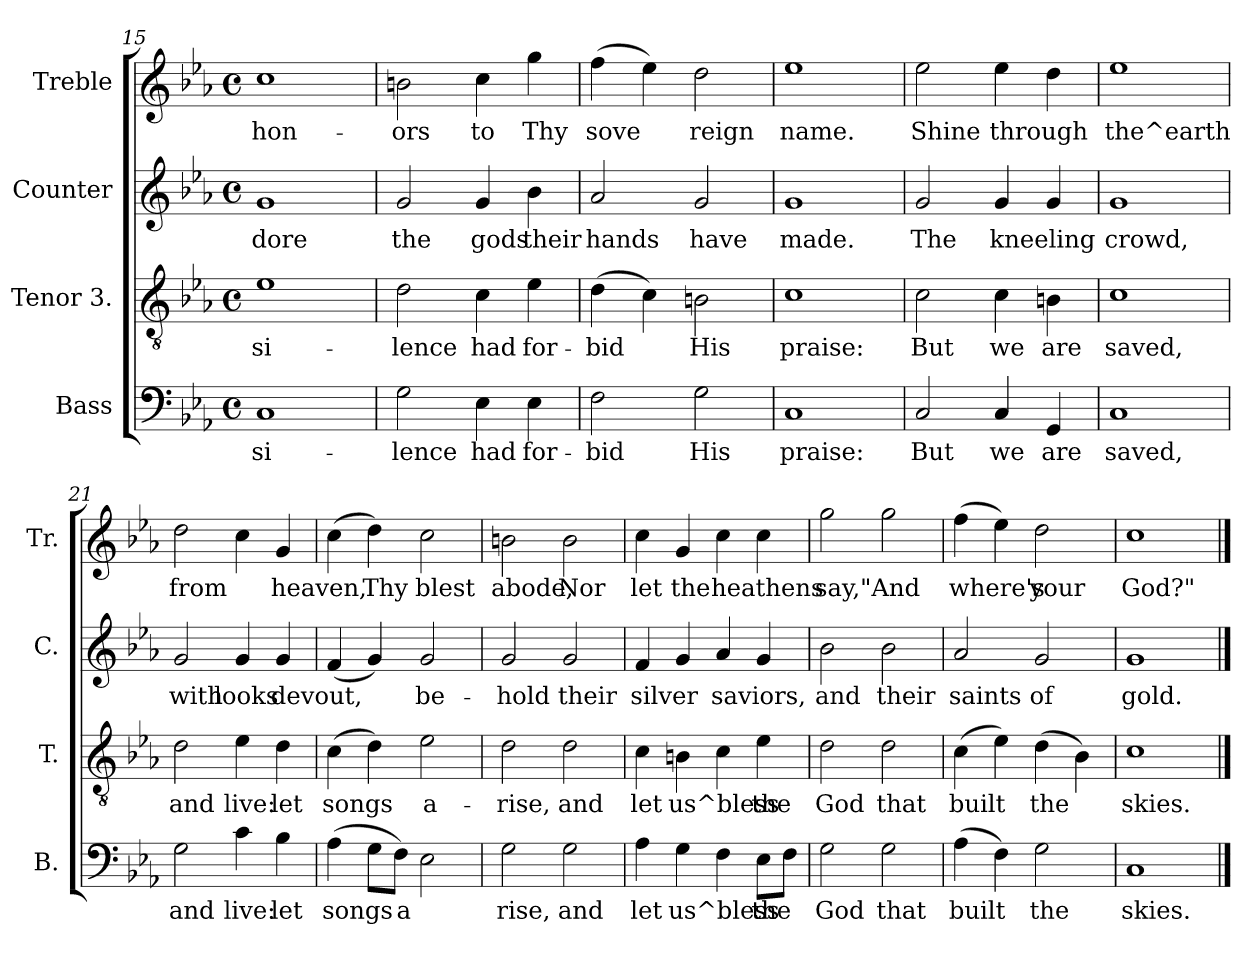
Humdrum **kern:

**kern	**text	**kern	**text	**kern	**text	**kern	**text
*part4	*part4	*part3	*part3	*part2	*part2	*part1	*part1
*staff4	*staff4	*staff3	*staff3	*staff2	*staff2	*staff1	*staff1
*I"Bass	*	*I"Tenor 3.	*	*I"Counter	*	*I"Treble	*
*I'B.	*	*I'T.	*	*I'C.	*	*I'Tr.	*
*clefF4	*	*clefGv2	*	*clefG2	*	*clefG2	*
*k[b-e-a-]	*	*k[b-e-a-]	*	*k[b-e-a-]	*	*k[b-e-a-]	*
*E-:	*	*E-:	*	*E-:	*	*E-:	*
*M4/4	*	*M4/4	*	*M4/4	*	*M4/4	*
*met(c)	*	*met(c)	*	*met(c)	*	*met(c)	*
=15	=15	=15	=15	=15	=15	=15	=15
!	!LO:LY:a:rj	!	!LO:LY:b:rj	!	!LO:LY:b:rj	!	!LO:LY:b:rj
1C	si-	1e-	si-	1g	-dore	1cc>	hon-
=16	=16	=16	=16	=16	=16	=16	=16
!	!LO:LY:a:rj	!	!LO:LY:b:rj	!	!LO:LY:b:rj	!	!LO:LY:b:rj
2G\	-lence	2d\	-lence	2g/	the	2bn\	-ors
!	!LO:LY:a:rj	!	!LO:LY:b:rj	!	!LO:LY:b:rj	!	!LO:LY:b:rj
4E-\	had	4c\	had	4g/	gods	4cc\	to
!	!LO:LY:a:rj	!	!LO:LY:b:rj	!	!LO:LY:b:rj	!	!LO:LY:b:rj
4E-\	for-	4e-\	for-	4b-\	their	4gg\	Thy
=17	=17	=17	=17	=17	=17	=17	=17
!	!LO:LY:a:rj	!	!LO:LY:b:rj	!	!LO:LY:b:rj	!	!LO:LY:b:rj
2F\	-bid	(>4d\	-bid	2a-/	hands	(>4ff\	sove-
!	!	!	!LO:LY:b:rj	!	!	!	!LO:LY:b:rj
.	.	4c\)	.	.	.	4ee-\)	--
!	!LO:LY:a:rj	!	!LO:LY:b:rj	!	!LO:LY:b:rj	!	!LO:LY:b:rj
2G\	His	2Bn\	His	2g/	have	2dd\	-reign
=18	=18	=18	=18	=18	=18	=18	=18
!	!LO:LY:a:rj	!	!LO:LY:b:rj	!	!LO:LY:b:rj	!	!LO:LY:b:rj
1C	praise:	1c	praise:	1g	made.	1ee-	name.
=19	=19	=19	=19	=19	=19	=19	=19
!	!LO:LY:a:rj	!	!LO:LY:b:rj	!	!LO:LY:b:rj	!	!LO:LY:b:rj
2C/	But	2c\	But	2g/	The	2ee-\	Shine
!	!LO:LY:a:rj	!	!LO:LY:b:rj	!	!LO:LY:b:rj	!	!LO:LY:b:rj
4C/	we	4c\	we	4g/	kneeling	4ee-\	through
!	!LO:LY:a:rj	!	!LO:LY:b:rj	!	!LO:LY:b:rj	!	!LO:LY:b:rj
4GG/	are	4Bn\	are	4g/	.	4dd\	.
=20	=20	=20	=20	=20	=20	=20	=20
!	!LO:LY:a:rj	!	!LO:LY:b:rj	!	!LO:LY:b:rj	!	!LO:LY:b:rj
1C	saved,	1c	saved,	1g	crowd,	1ee-	the^earth
=21	=21	=21	=21	=21	=21	=21	=21
!	!LO:LY:a:rj	!	!LO:LY:b:rj	!	!LO:LY:b:rj	!	!LO:LY:b:rj
2G\	and	2d\	and	2g/	with	2dd\	from
!	!LO:LY:a:rj	!	!LO:LY:b:rj	!	!LO:LY:b:rj	!	!LO:LY:b:rj
4c\	live:	4e-\	live:	4g/	looks	4cc\	.
!	!LO:LY:a:rj	!	!LO:LY:b:rj	!	!LO:LY:b:rj	!	!LO:LY:b:rj
4B-\	let	4d\	let	4g/	devout,	4g/	heaven,
=22	=22	=22	=22	=22	=22	=22	=22
!	!LO:LY:a:rj	!	!LO:LY:b:rj	!	!LO:LY:b:rj	!	!LO:LY:b:rj
(>4A-\	songs	(>4c\	songs	(<4f/	.	(>4cc\	.
!	!LO:LY:a:rj	!	!LO:LY:b:rj	!	!LO:LY:b:rj	!	!LO:LY:b:rj
8G\L	.	4d\)	.	4g/)	.	4dd\)	Thy
!	!LO:LY:a:rj	!	!	!	!	!	!
8F\J)	a-	.	.	.	.	.	.
!	!LO:LY:a:rj	!	!LO:LY:b:rj	!	!LO:LY:b:rj	!	!LO:LY:b:rj
2E-\	--	2e-\	a-	2g/	be-	2cc\	blest
=23	=23	=23	=23	=23	=23	=23	=23
!	!LO:LY:a:rj	!	!LO:LY:b:rj	!	!LO:LY:b:rj	!	!LO:LY:b:rj
2G\	-rise,	2d\	-rise,	2g/	-hold	2bn\	abode,
!	!LO:LY:a:rj	!	!LO:LY:b:rj	!	!LO:LY:b:rj	!	!LO:LY:b:rj
2G\	and	2d\	and	2g/	their	2b\	Nor
=24	=24	=24	=24	=24	=24	=24	=24
!	!LO:LY:a:rj	!	!LO:LY:b:rj	!	!LO:LY:b:rj	!	!LO:LY:b:rj
4A-\	let	4c\	let	4f/	silver	4cc\	let
!	!LO:LY:a:rj	!	!LO:LY:b:rj	!	!LO:LY:b:rj	!	!LO:LY:b:rj
4G\	us^bless	4Bn\	us^bless	4g/	.	4g/	the
!	!LO:LY:a:rj	!	!LO:LY:b:rj	!	!LO:LY:b:rj	!	!LO:LY:b:rj
4F\	.	4c\	.	4a-/	saviors,	4cc\	heathens
!	!LO:LY:a:rj	!	!LO:LY:b:rj	!	!LO:LY:b:rj	!	!LO:LY:b:rj
8E-\L	the	4e-\	the	4g/	.	4cc\	.
!	!LO:LY:a:rj	!	!	!	!	!	!
8F\J	.	.	.	.	.	.	.
=25	=25	=25	=25	=25	=25	=25	=25
!	!LO:LY:a:rj	!	!LO:LY:b:rj	!	!LO:LY:b:rj	!	!LO:LY:b:rj
2G\	God	2d\	God	2b-\	and	2gg\	say,"And
!	!LO:LY:a:rj	!	!LO:LY:b:rj	!	!LO:LY:b:rj	!	!LO:LY:b:rj
2G\	that	2d\	that	2b-\	their	2gg\	.
=26	=26	=26	=26	=26	=26	=26	=26
!	!LO:LY:a:rj	!	!LO:LY:b:rj	!	!LO:LY:b:rj	!	!LO:LY:b:rj
(>4A-\	built	(>4c\	built	2a-/	saints	(>4ff\	where's
!	!LO:LY:a:rj	!	!LO:LY:b:rj	!	!	!	!LO:LY:b:rj
4F\)	.	4e-\)	.	.	.	4ee-\)	.
!	!LO:LY:a:rj	!	!LO:LY:b:rj	!	!LO:LY:b:rj	!	!LO:LY:b:rj
2G\	the	(>4d\	the	2g/	of	2dd\	your
!	!	!	!LO:LY:b:rj	!	!	!	!
.	.	4B-\)	.	.	.	.	.
=27	=27	=27	=27	=27	=27	=27	=27
!	!LO:LY:a:rj	!	!LO:LY:b:rj	!	!LO:LY:b:rj	!	!LO:LY:b:rj
1C	skies.	1c	skies.	1g	gold.	1cc	God?"
==	==	==	==	==	==	==	==
*-	*-	*-	*-	*-	*-	*-	*-
